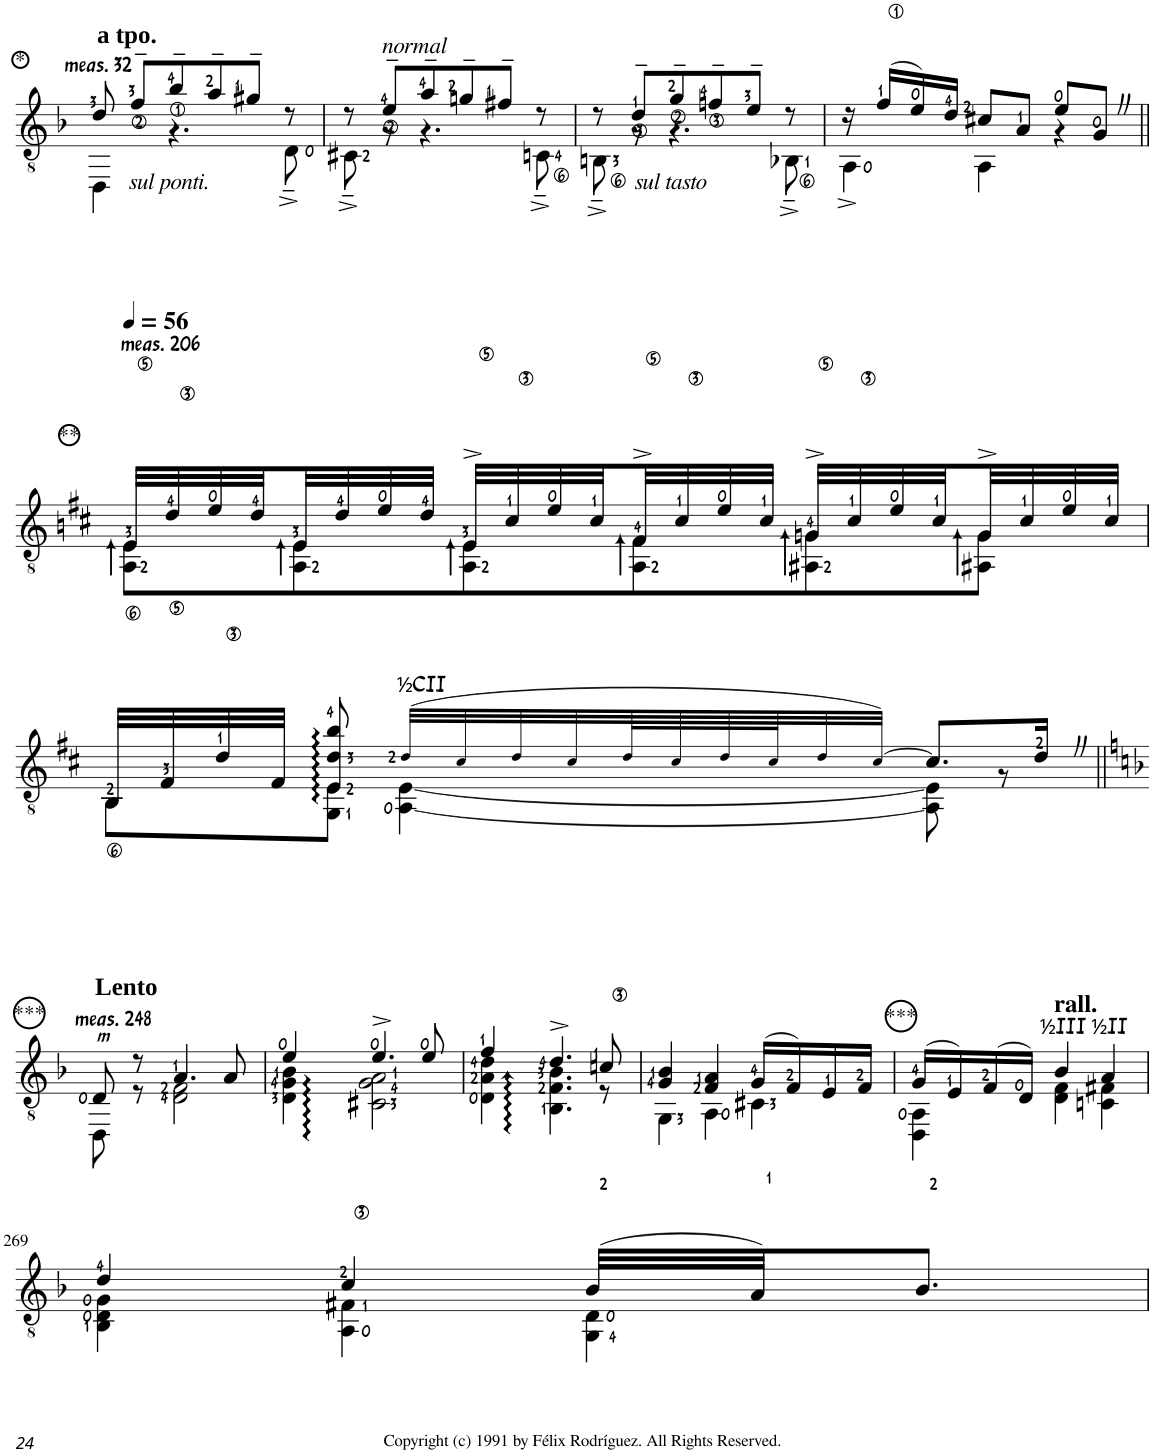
**kern
*part1
*staff1
*I"6ta en Re
!!LO:PB:g=z
*clefGv2
*k[b-]
*M3/4
!!LO:REH:place=s1:a:cj:enc=circle:t=*
=258
*^
!LO:TX:a:B:t=a tpo.	!
!LO:TX:a:t=meas. 32	!
8d/	4DD\
!LO:TX:b:i:t=sul ponti.	!
8f~/L	.
8b-~/	4.r
8a~/	.
8g#X~/J	.
8r	8D~^\
=259	=259
8r	8C#X~^\
!LO:TX:a:i:t=normal	!
8e~/L	8r
8a~/	4.r
8gn~/	.
8f#X~/J	.
8r	8Cn~^\
=260	=260
8r	8BBn~^\
!LO:TX:b:i:t=sul tasto	!
8d~/L	8r
8g~/	4.r
8fn~/	.
8e~/J	.
8r	8BB-X~^\
=261	=261
16r	4AA^\
(16f/LL	.
16e/)	.
16d/JJ	.
8c#X/L	4AA\
8A/J	.
8e/L	4r
8GZ/J	.
!!LO:LB:g=z	!!
=262||	=262||
!!LO:REH:place=s1:a:cj:enc=circle:t=**	!!
*k[f#c#]	*
*MM56	*
!LO:TX:a:t=meas. 206	!
32E/LLL	8AA\< 8E\<L
32d/	.
32e/	.
32d/	.
32E/	8AA\ 8E\
32d/	.
32e/	.
32d/JJJ	.
32E^/LLL	8AA\ 8E\
32c#/	.
32e/	.
32c#/	.
32F#^/	8AA\ 8F#\
32c#/	.
32e/	.
32c#/JJJ	.
32Gn^/LLL	8AA#X\ 8G\
32c#/	.
32e/	.
32c#/	.
32G^/	8AA#X\ 8G\J
32c#/	.
32e/	.
32c#/JJJ	.
!!LO:LB:g=z	!!
=263	=263
32BB/LLL	8BB<\L
32F#/	.
32d/	.
32F#/JJJ	.
8E/ 8d/ 8b/	8GG\ 8E\J
!LO:TX:a:t=½CII	!
(32d!/LLL	[4AA\ [4E\
32c#!/	.
32d!/	.
32c#!/	.
64d!/L	.
64c#!/	.
64d!/	.
64c#!/J	.
32d!/	.
[32c#!/JJJ)	.
8.c#/L]	8AA\] 8E\]
.	8r
16dZ/Jk	.
!!LO:LB:g=z	!!
=264||	=264||
!!LO:REH:place=s1:a:cj:enc=circle:t=***	!!
*k[b-]	*
!LO:TX:a:B:t=Lento	!
!LO:TX:a:t=meas. 248	!
8D/	8DD\
8r	8r
4.A/	2D\ 2F\
8A/	.
=265	=265
4e/	4D\ 4G\ 4B-\
4.e^/	2C#X\ 2G\ 2A\
8e/	.
=266	=266
4f/	4D\ 4A\ 4d\
4.d^/	4.BB-\ 4.F\ 4.B-\
8cn/	8r
=267	=267
4G/ 4B-/	4GG\
4F/ 4A/	4AA\
(16G/LL	4C#X\
16F/)	.
16E/	.
16F/JJ	.
!!LO:REH:place=s1:a:cj:enc=circle:t=***	!!
=268	=268
(16G/LL	4DD\ 4AA\
16E/)	.
(16F/	.
16D/JJ)	.
!LO:TX:a:t=½III	!
!LO:TX:a:B:t=rall.	!
4B-/	4D\ 4F\
!LO:TX:a:t=½II	!
4A/	4Cn\ 4F#X\
!!LO:LB:g=z	!!
=269	=269
4d/	4BB-\ 4D\ 4G\
4c/	4AA\ 4F#X\
(32B-/LLL	4GG\ 4D\
32A/JJ)	.
8.B-/J	.
*v	*v
=
*-
